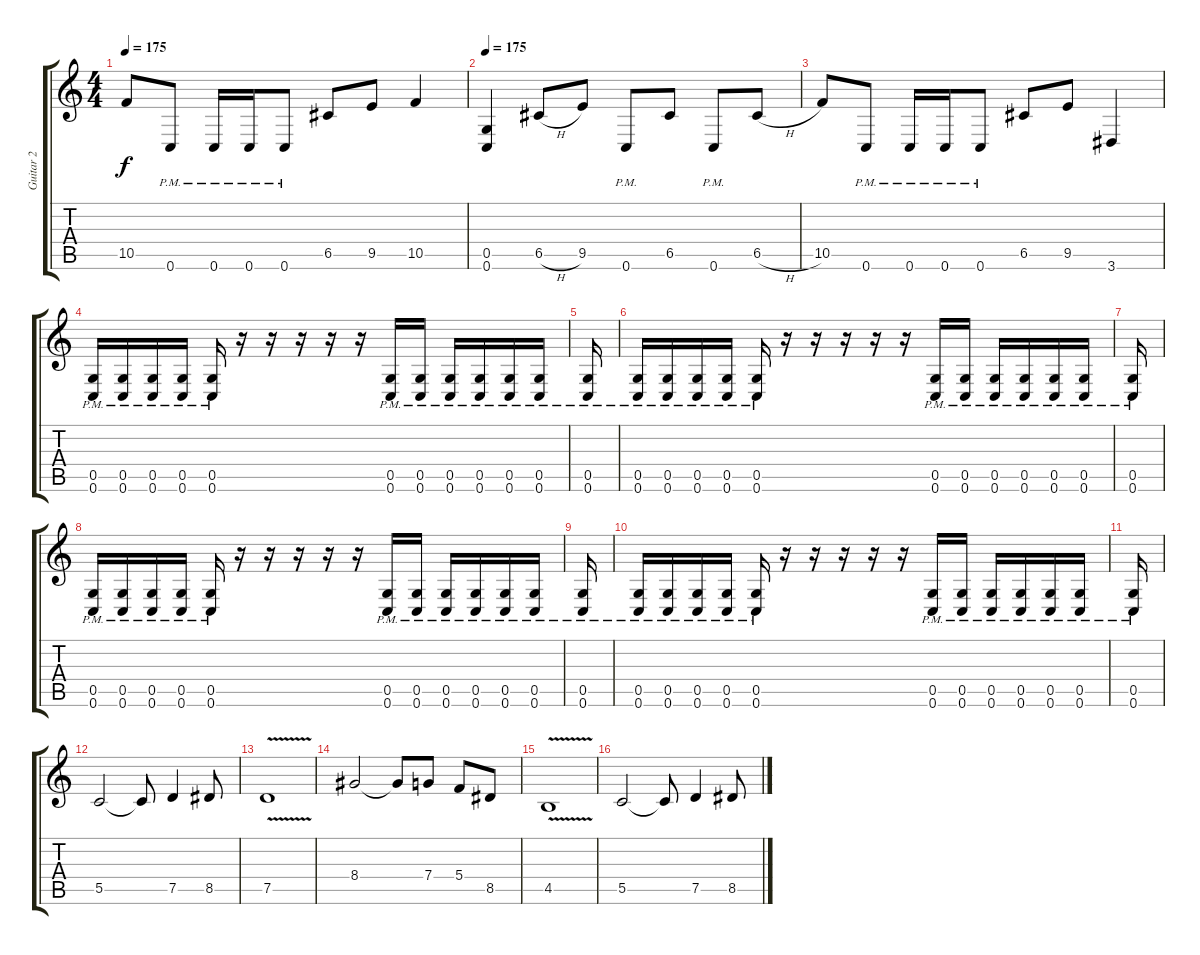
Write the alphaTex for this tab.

\track ("Guitar 2" "Guitar 2") {instrument overdrivenguitar}
\staff {score tabs}
\tuning (D4 A3 F3 C3 G2 C2) {hide}
\ts (4 4)
\tempo 175
\clef g2
\ks c
10.5.8{dy f} 0.6{pm}.8 0.6{pm}.16 0.6{pm}.16 0.6{pm}.8 6.5.8 9.5.8 10.5.4 |
\tempo 175
(0.5 0.6).4 6.5{h}.8 9.5.8 0.6{pm}.8 6.5.8 0.6{pm}.8 6.5{h}.8 |
10.5.8 0.6{pm}.8 0.6{pm}.16 0.6{pm}.16 0.6{pm}.8 6.5.8 9.5.8 3.6.4 |
(0.5{pm} 0.6{pm}).16 (0.5{pm} 0.6{pm}).16 (0.5{pm} 0.6{pm}).16 (0.5{pm} 0.6{pm}).16 (0.5{pm} 0.6{pm}).16 r.16 r.16 r.16 r.16 r.16 (0.5{pm} 0.6{pm}).16 (0.5{pm} 0.6{pm}).16 (0.5{pm} 0.6{pm}).16 (0.5{pm} 0.6{pm}).16 (0.5{pm} 0.6{pm}).16 (0.5{pm} 0.6{pm}).16 |
(0.5{pm} 0.6{pm}).16 |
(0.5{pm} 0.6{pm}).16 (0.5{pm} 0.6{pm}).16 (0.5{pm} 0.6{pm}).16 (0.5{pm} 0.6{pm}).16 (0.5{pm} 0.6{pm}).16 r.16 r.16 r.16 r.16 r.16 (0.5{pm} 0.6{pm}).16 (0.5{pm} 0.6{pm}).16 (0.5{pm} 0.6{pm}).16 (0.5{pm} 0.6{pm}).16 (0.5{pm} 0.6{pm}).16 (0.5{pm} 0.6{pm}).16 |
(0.5{pm} 0.6{pm}).16 |
(0.5{pm} 0.6{pm}).16 (0.5{pm} 0.6{pm}).16 (0.5{pm} 0.6{pm}).16 (0.5{pm} 0.6{pm}).16 (0.5{pm} 0.6{pm}).16 r.16 r.16 r.16 r.16 r.16 (0.5{pm} 0.6{pm}).16 (0.5{pm} 0.6{pm}).16 (0.5{pm} 0.6{pm}).16 (0.5{pm} 0.6{pm}).16 (0.5{pm} 0.6{pm}).16 (0.5{pm} 0.6{pm}).16 |
(0.5{pm} 0.6{pm}).16 |
(0.5{pm} 0.6{pm}).16 (0.5{pm} 0.6{pm}).16 (0.5{pm} 0.6{pm}).16 (0.5{pm} 0.6{pm}).16 (0.5{pm} 0.6{pm}).16 r.16 r.16 r.16 r.16 r.16 (0.5{pm} 0.6{pm}).16 (0.5{pm} 0.6{pm}).16 (0.5{pm} 0.6{pm}).16 (0.5{pm} 0.6{pm}).16 (0.5{pm} 0.6{pm}).16 (0.5{pm} 0.6{pm}).16 |
(0.5{pm} 0.6{pm}).16 |
5.5.2 5.5{t}.8 7.5.4 8.5.8 |
7.5{v}.1 |
8.4.2 8.4{t}.8 7.4.8 5.4.8 8.5.8 |
4.5{v}.1 |
5.5.2 5.5{t}.8 7.5.4 8.5.8
